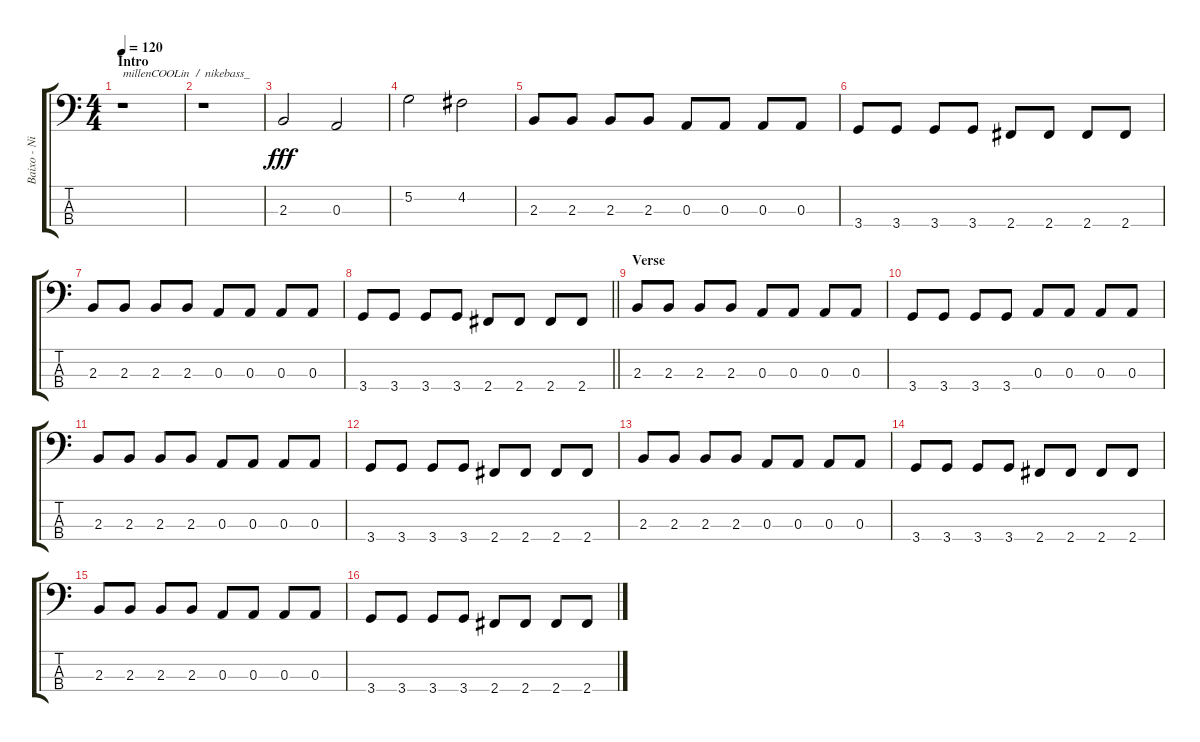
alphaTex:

\track ("Baixo - Nikola" "Baixo - Ni") {instrument electricbasspick}
\staff {score tabs}
\tuning (G2 D2 A1 E1) {hide}
\ts (4 4)
\section ("" "Intro")
\tempo 120
\clef f4
\ks c
r.1{txt "millenCOOLin  /  nikebass_" dy fff instrument electricbasspick} |
r.1 |
2.3.2 0.3.2 |
5.2.2 4.2.2 |
2.3.8 2.3.8 2.3.8 2.3.8 0.3.8 0.3.8 0.3.8 0.3.8 |
3.4.8 3.4.8 3.4.8 3.4.8 2.4.8 2.4.8 2.4.8 2.4.8 |
2.3.8 2.3.8 2.3.8 2.3.8 0.3.8 0.3.8 0.3.8 0.3.8 |
\barLineRight lightlight
3.4.8 3.4.8 3.4.8 3.4.8 2.4.8 2.4.8 2.4.8 2.4.8 |
\section ("" "Verse")
2.3.8 2.3.8 2.3.8 2.3.8 0.3.8 0.3.8 0.3.8 0.3.8 |
3.4.8 3.4.8 3.4.8 3.4.8 0.3.8 0.3.8 0.3.8 0.3.8 |
2.3.8 2.3.8 2.3.8 2.3.8 0.3.8 0.3.8 0.3.8 0.3.8 |
3.4.8 3.4.8 3.4.8 3.4.8 2.4.8 2.4.8 2.4.8 2.4.8 |
2.3.8 2.3.8 2.3.8 2.3.8 0.3.8 0.3.8 0.3.8 0.3.8 |
3.4.8 3.4.8 3.4.8 3.4.8 2.4.8 2.4.8 2.4.8 2.4.8 |
2.3.8 2.3.8 2.3.8 2.3.8 0.3.8 0.3.8 0.3.8 0.3.8 |
3.4.8 3.4.8 3.4.8 3.4.8 2.4.8 2.4.8 2.4.8 2.4.8
